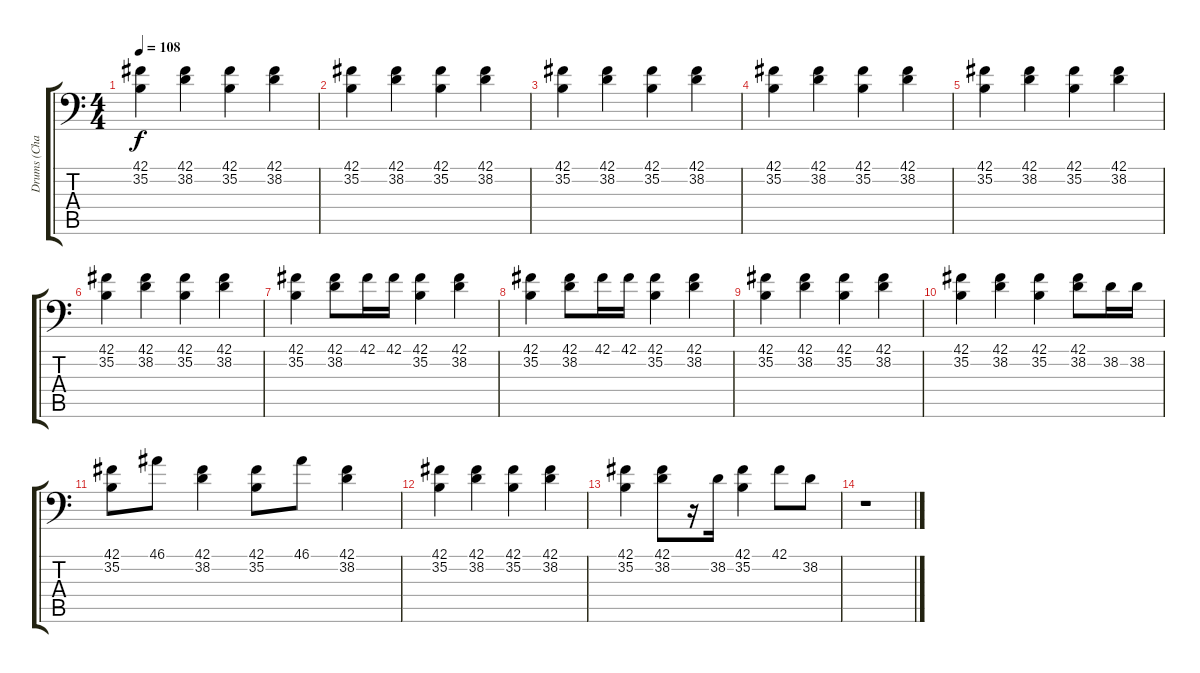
\track ("Drums (Chad Smith)" "Drums (Cha") {instrument acousticgrandpiano}
\staff {score tabs}
\tuning (C-1 C-1 C-1 C-1 C-1 C-1) {hide}
\ts (4 4)
\tempo 108
\clef f4
\ks c
(42.1 35.2).4{dy f} (42.1 38.2).4 (42.1 35.2).4 (42.1 38.2).4 |
(42.1 35.2).4 (42.1 38.2).4 (42.1 35.2).4 (42.1 38.2).4 |
(42.1 35.2).4 (42.1 38.2).4 (42.1 35.2).4 (42.1 38.2).4 |
(42.1 35.2).4 (42.1 38.2).4 (42.1 35.2).4 (42.1 38.2).4 |
(42.1 35.2).4 (42.1 38.2).4 (42.1 35.2).4 (42.1 38.2).4 |
(42.1 35.2).4 (42.1 38.2).4 (42.1 35.2).4 (42.1 38.2).4 |
(42.1 35.2).4 (42.1 38.2).8 42.1.16 42.1.16 (42.1 35.2).4 (42.1 38.2).4 |
(42.1 35.2).4 (42.1 38.2).8 42.1.16 42.1.16 (42.1 35.2).4 (42.1 38.2).4 |
(42.1 35.2).4 (42.1 38.2).4 (42.1 35.2).4 (42.1 38.2).4 |
(42.1 35.2).4 (42.1 38.2).4 (42.1 35.2).4 (42.1 38.2).8 38.2.16 38.2.16 |
(42.1 35.2).8 46.1.8 (42.1 38.2).4 (42.1 35.2).8 46.1.8 (42.1 38.2).4 |
(42.1 35.2).4 (42.1 38.2).4 (42.1 35.2).4 (42.1 38.2).4 |
(42.1 35.2).4 (42.1 38.2).8 r.16 38.2.16 (42.1 35.2).4 42.1.8 38.2.8 |
r.1
